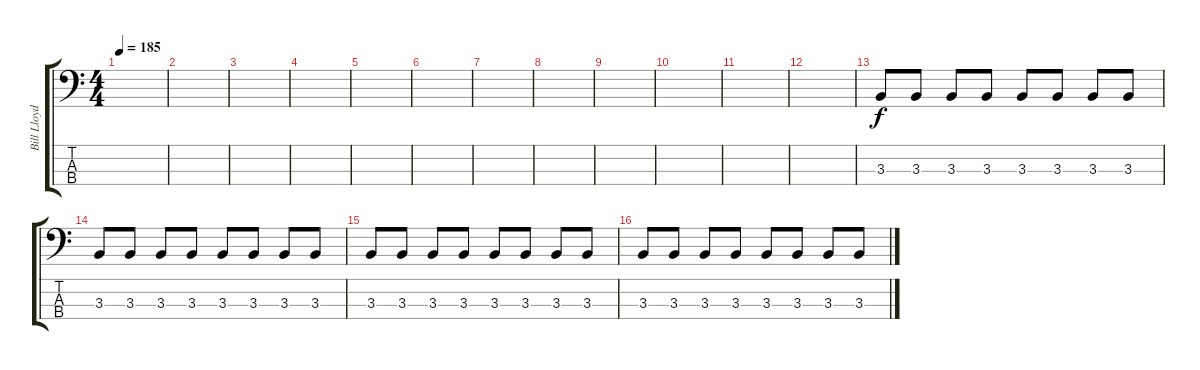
\track ("Bill Lloyd" "Bill Lloyd") {instrument electricbasspick}
\staff {score tabs}
\tuning (Gb2 Db2 Ab1 Eb1) {hide}
\ts (4 4)
\tempo 185
\clef f4
\ks c
|
|
|
|
|
|
|
|
|
|
|
|
3.3.8 3.3.8 3.3.8 3.3.8 3.3.8 3.3.8 3.3.8 3.3.8 |
3.3.8 3.3.8 3.3.8 3.3.8 3.3.8 3.3.8 3.3.8 3.3.8 |
3.3.8 3.3.8 3.3.8 3.3.8 3.3.8 3.3.8 3.3.8 3.3.8 |
3.3.8 3.3.8 3.3.8 3.3.8 3.3.8 3.3.8 3.3.8 3.3.8
